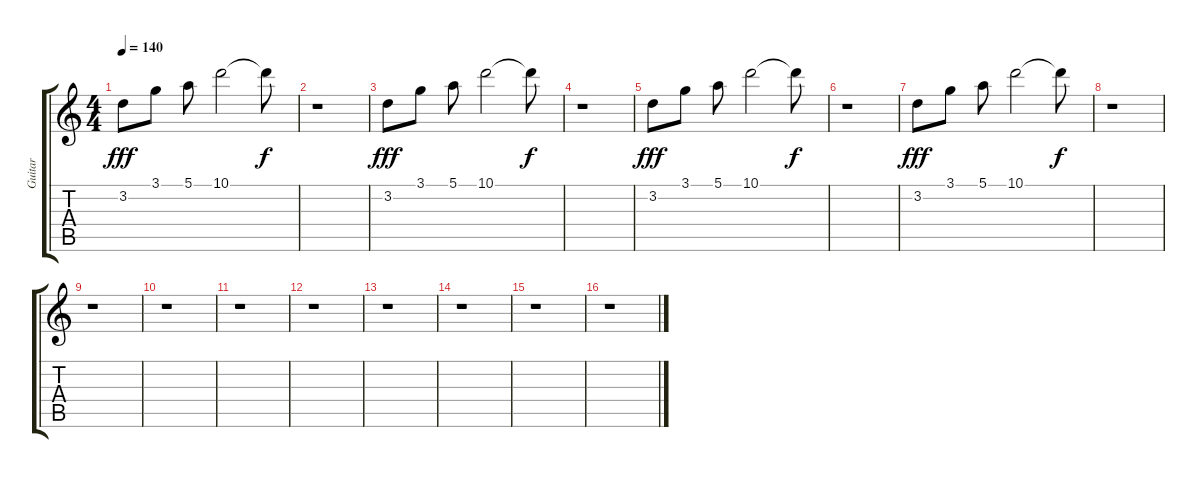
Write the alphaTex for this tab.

\track ("Guitar" "Guitar") {instrument electricguitarclean}
\staff {score tabs}
\tuning (E4 B3 G3 D3 A2 E2) {hide}
\ts (4 4)
\tempo 140
\clef g2
\ks c
3.2.8{dy fff} 3.1.8 5.1.8 10.1.2 10.1{t}.8{dy f} |
r.1 |
3.2.8{dy fff} 3.1.8 5.1.8 10.1.2 10.1{t}.8{dy f} |
r.1 |
3.2.8{dy fff} 3.1.8 5.1.8 10.1.2 10.1{t}.8{dy f} |
r.1 |
3.2.8{dy fff} 3.1.8 5.1.8 10.1.2 10.1{t}.8{dy f} |
r.1 |
r.1 |
r.1 |
r.1 |
r.1 |
r.1 |
r.1 |
r.1 |
r.1
